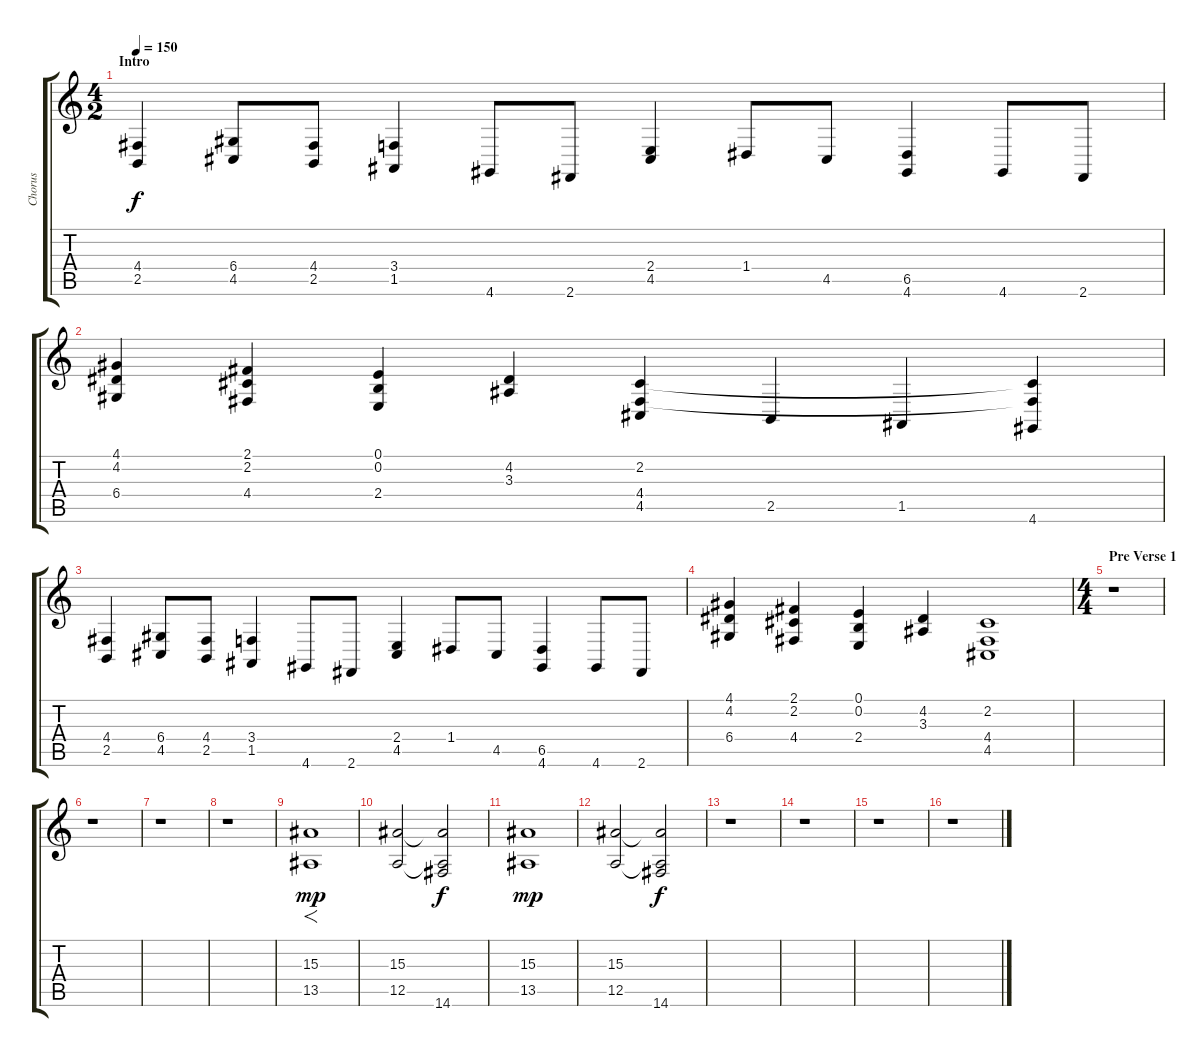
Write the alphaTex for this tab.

\track ("Chorus" "Chorus") {instrument synthvoice}
\staff {score tabs}
\tuning (E4 B3 G3 D3 A2 E2) {hide}
\ts (4 2)
\section ("" "Intro")
\tempo 150
\clef g2
\ks c
(4.4 2.5).4{dy f instrument synthvoice} (6.4 4.5).8 (4.4 2.5).8 (3.4 1.5).4 4.6.8 2.6.8 (2.4 4.5).4 1.4.8 4.5.8 (6.5 4.6).4 4.6.8 2.6.8 |
(4.1 4.2 6.4).4 (2.1 2.2 4.4).4 (0.1 0.2 2.4).4 (4.2 3.3).4 (2.2 4.4 4.5).4 2.5.4 1.5.4 (2.2{t} 4.4{t} 4.6).4 |
(4.4 2.5).4 (6.4 4.5).8 (4.4 2.5).8 (3.4 1.5).4 4.6.8 2.6.8 (2.4 4.5).4 1.4.8 4.5.8 (6.5 4.6).4 4.6.8 2.6.8 |
(4.1 4.2 6.4).4 (2.1 2.2 4.4).4 (0.1 0.2 2.4).4 (4.2 3.3).4 (2.2 4.4 4.5).1 |
\ts (4 4)
\section ("" "Pre Verse 1")
r.1 |
r.1 |
r.1 |
r.1 |
(15.3 13.5).1{f dy mp} |
(15.3 12.5).2 (15.3{t} 12.5{t} 14.6).2{dy f} |
(15.3 13.5).1{dy mp} |
(15.3 12.5).2 (15.3{t} 12.5{t} 14.6).2{dy f} |
r.1 |
r.1 |
r.1 |
r.1
